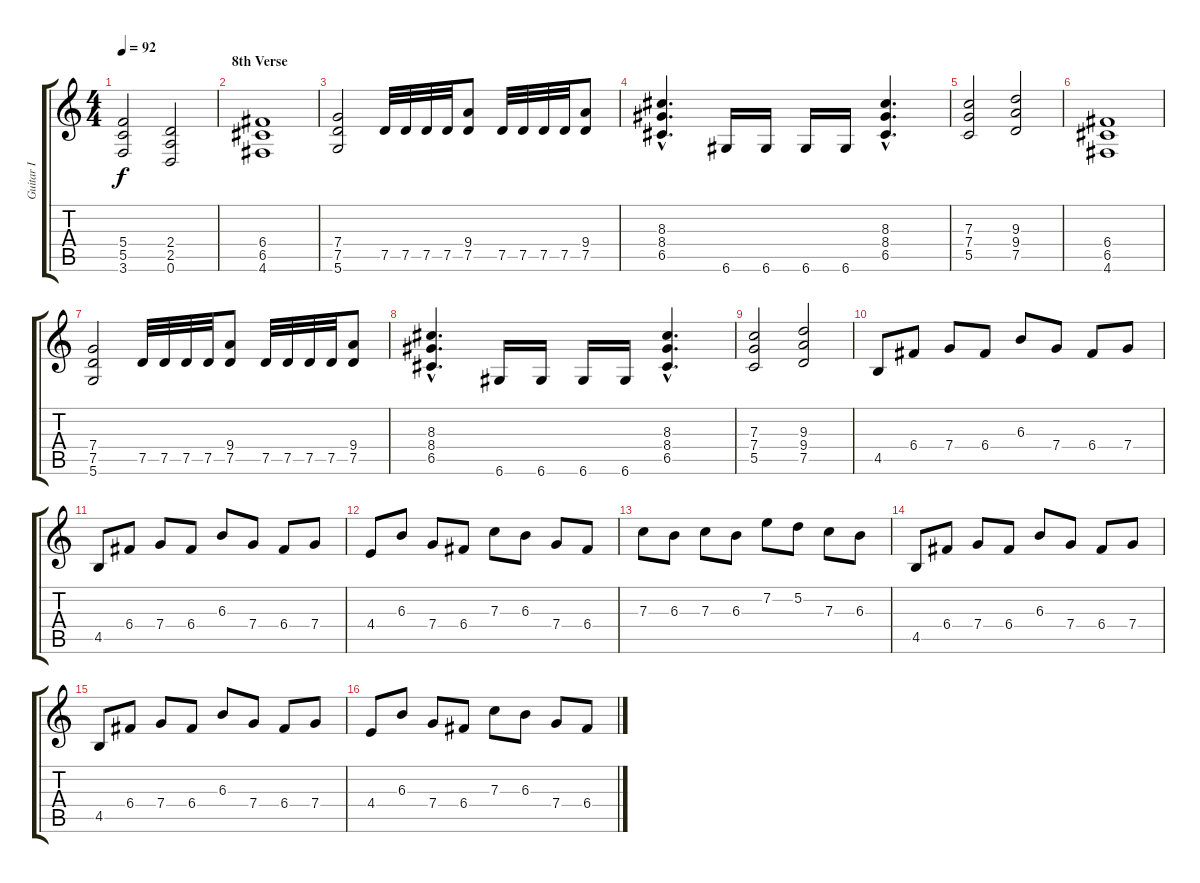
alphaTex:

\track ("Guitar I" "Guitar I") {instrument distortionguitar}
\staff {score tabs}
\tuning (D4 A3 F3 C3 G2 D2) {hide}
\ts (4 4)
\tempo 92
\clef g2
\ks c
(5.4 5.5 3.6).2{dy f} (2.4 2.5 0.6).2 |
\section ("" "8th Verse")
(6.4 6.5 4.6).1 |
(7.4 7.5 5.6).2 7.5.32 7.5.32 7.5.32 7.5.32 (9.4 7.5).8 7.5.32 7.5.32 7.5.32 7.5.32 (9.4 7.5).8 |
(8.3{hac} 8.4{hac} 6.5{hac}).4{d} 6.6.16 6.6.16 6.6.16 6.6.16 (8.3{hac} 8.4{hac} 6.5{hac}).4{d} |
(7.3 7.4 5.5).2 (9.3 9.4 7.5).2 |
(6.4 6.5 4.6).1 |
(7.4 7.5 5.6).2 7.5.32 7.5.32 7.5.32 7.5.32 (9.4 7.5).8 7.5.32 7.5.32 7.5.32 7.5.32 (9.4 7.5).8 |
(8.3{hac} 8.4{hac} 6.5{hac}).4{d} 6.6.16 6.6.16 6.6.16 6.6.16 (8.3{hac} 8.4{hac} 6.5{hac}).4{d} |
(7.3 7.4 5.5).2 (9.3 9.4 7.5).2 |
4.5.8 6.4.8 7.4.8 6.4.8 6.3.8 7.4.8 6.4.8 7.4.8 |
4.5.8 6.4.8 7.4.8 6.4.8 6.3.8 7.4.8 6.4.8 7.4.8 |
4.4.8 6.3.8 7.4.8 6.4.8 7.3.8 6.3.8 7.4.8 6.4.8 |
7.3.8 6.3.8 7.3.8 6.3.8 7.2.8 5.2.8 7.3.8 6.3.8 |
4.5.8 6.4.8 7.4.8 6.4.8 6.3.8 7.4.8 6.4.8 7.4.8 |
4.5.8 6.4.8 7.4.8 6.4.8 6.3.8 7.4.8 6.4.8 7.4.8 |
4.4.8 6.3.8 7.4.8 6.4.8 7.3.8 6.3.8 7.4.8 6.4.8
